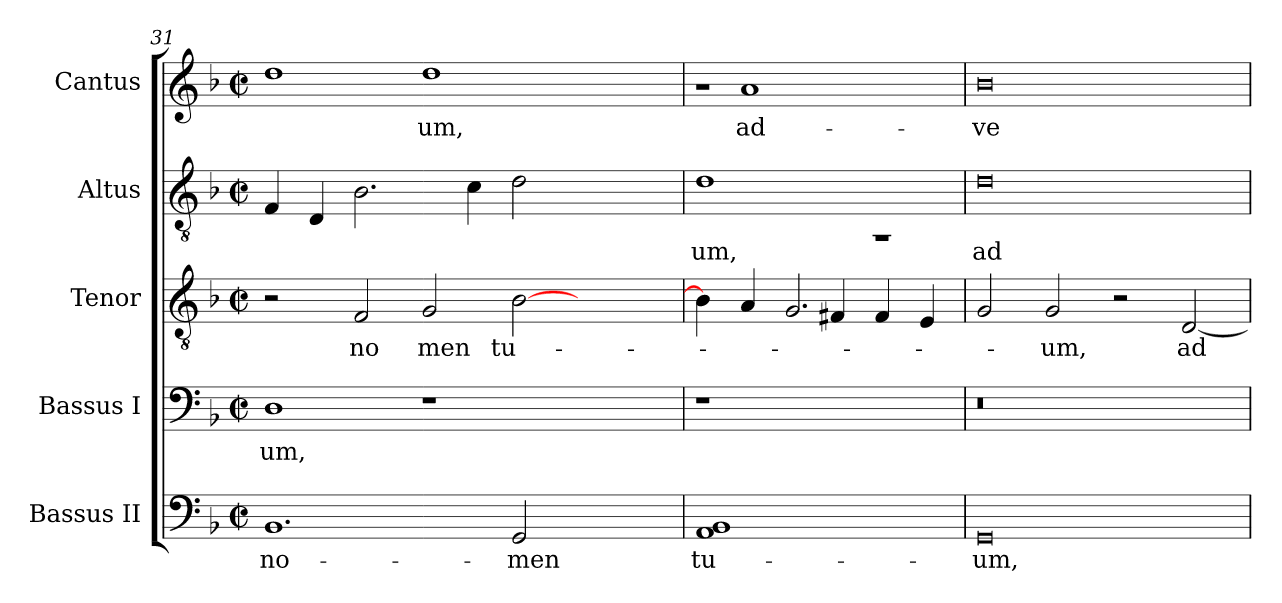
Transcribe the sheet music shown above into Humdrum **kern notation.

**kern	**text	**kern	**text	**kern	**text	**kern	**text	**kern	**text
*part5	*part5	*part4	*part4	*part3	*part3	*part2	*part2	*part1	*part1
*staff5	*staff5	*staff4	*staff4	*staff3	*staff3	*staff2	*staff2	*staff1	*staff1
*I"Bassus II	*	*I"Bassus I	*	*I"Tenor	*	*I"Altus	*	*I"Cantus	*
*clefF4	*	*clefF4	*	*clefGv2	*	*clefGv2	*	*clefG2	*
*k[b-]	*	*k[b-]	*	*k[b-]	*	*k[b-]	*	*k[b-]	*
*F:	*	*F:	*	*F:	*	*F:	*	*F:	*
*M2/2	*	*M2/2	*	*M2/2	*	*M2/2	*	*M2/2	*
*met(c|)	*	*met(c|)	*	*met(c|)	*	*met(c|)	*	*met(c|)	*
=31	=31	=31	=31	=31	=31	=31	=31	=31	=31
!	!LO:LY:b:cj	!	!LO:LY:b:cj	!	!	!	!	!	!
1.BB-	no-	1D	-um,	2r	.	4F/	.	1dd	.
.	.	.	.	.	.	4D/	.	.	.
!	!	!	!	!	!LO:LY:b:cj	!	!	!	!
.	.	.	.	2F/	no	2.B-\	.	.	.
!	!	!LO:N:vis=1	!	!	!LO:LY:b:cj	!	!	!	!LO:LY:b:cj
.	.	0r	.	2G/	men	.	.	1dd	-um,
.	.	.	.	.	.	4c\	.	.	.
!	!LO:LY:b:cj	!	!	!	!LO:LY:b:cj	!	!	!	!
2GG/	-men	.	.	[>2B-\	tu-	2d\	.	.	.
1ryy	.	.	.	1ryy	.	1ryy	.	1ryy	.
=32	=32	=32	=32	=32	=32	=32	=32	=32	=32
!LO:N:vis=1	!LO:LY:b:cj	!	!	!	!	!	!LO:LY:b:cj	!LO:N:vis=1	!
4BB- 4AA	tu-	1r	.	4B-\]	.	1d	-um,	4ra	.
!	!	!	!	!	!	!	!	!LO:N:vis=1	!LO:LY:b:cj
1ryy	.	.	.	4A/	.	.	.	4a	ad-
!	!	!	!	!LO:N:vis=2.	!	!	!	!	!
.	.	.	.	4G/	.	.	.	1ryy	.
.	.	.	.	4F#/	.	.	.	.	.
!	!	!	!	!	!	!LO:N:vis=1	!	!	!
.	.	2ryy	.	4F#/	.	4rAA	.	.	.
4ryy	.	.	.	4E/	.	4ryy	.	.	.
=33	=33	=33	=33	=33	=33	=33	=33	=33	=33
!	!LO:LY:b:cj	!	!	!	!	!	!LO:LY:b:cj	!	!LO:LY:b:cj
0GG	-um,	0r	.	2G/	.	0d	ad-	0b-	-ve-
!	!	!	!	!	!LO:LY:b:cj	!	!	!	!
.	.	.	.	2G/	-um,	.	.	.	.
.	.	.	.	2r	.	.	.	.	.
!	!	!	!	!	!LO:LY:b:cj	!	!	!	!
.	.	.	.	[<2D/	ad-	.	.	.	.
=	=	=	=	=	=	=	=	=	=
*-	*-	*-	*-	*-	*-	*-	*-	*-	*-
